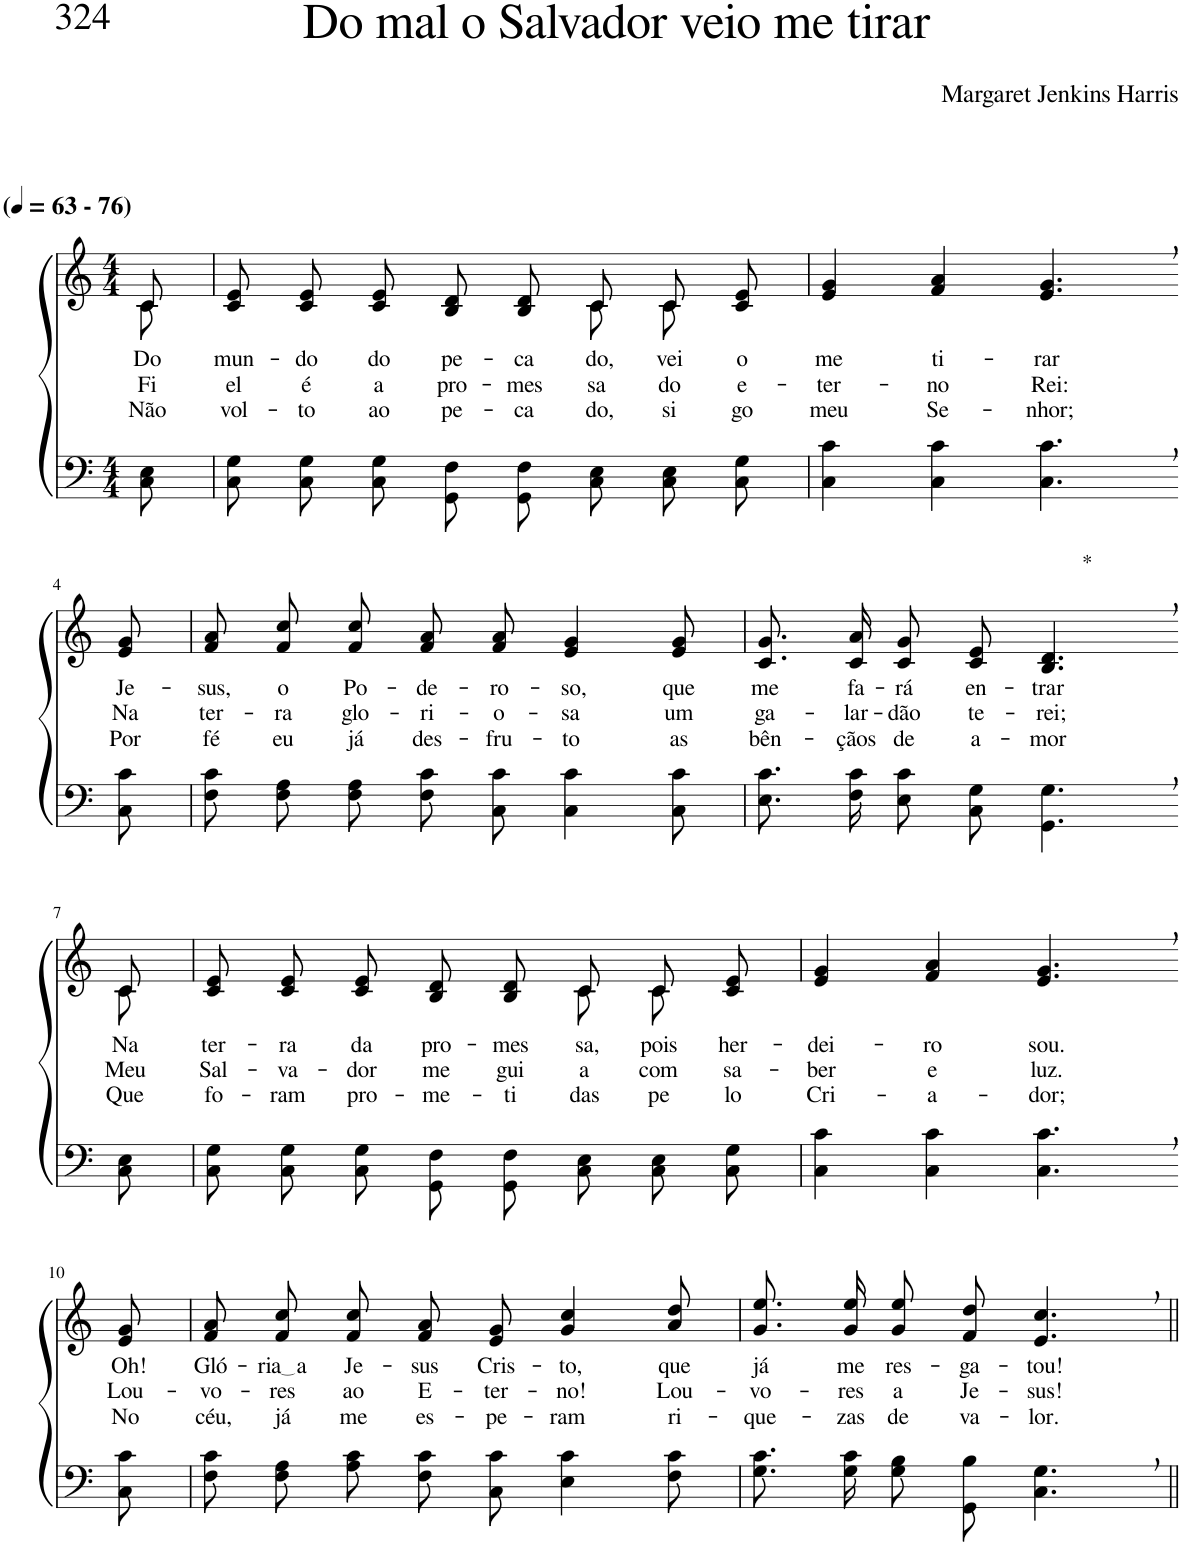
**kern	**kern	**text	**text	**text
*part2	*part1	*part1	*part1	*part1
*staff2	*staff1	*staff1	*staff1	*staff1
*I"Parte III e IV	*I"Parte I e II	*	*	*
*clefF4	*clefG2	*	*	*
*k[]	*k[]	*	*	*
*M4/4	*M4/4	*	*	*
*MM63	*MM63	*	*	*
=1	=1	=1	=1	=1
*	*^	*	*	*
!	!LO:TX:a:B:t=(	!	!	!	!
!	!LO:TX:a:B:t=- 76)	!	!	!	!
!	!	!	!LO:LY:b	!LO:LY:b	!LO:LY:b
8C\ 8E\	8c/	8c\	Do	Fi-	Não
=2	=2	=2	=2	=2	=2
!	!	!	!LO:LY:b	!LO:LY:b	!LO:LY:b
8C\ 8G\L	8c/ 8e/L	8ryy	mun-	-el	vol-
!	!	!	!LO:LY:b	!LO:LY:b	!LO:LY:b
*	*v	*v	*	*	*
8C\ 8G\J	8c/ 8e/J	-do	é	-to
!	!	!LO:LY:b	!LO:LY:b	!LO:LY:b
8C\ 8G\L	8c/ 8e/L	do	a	ao
!	!	!LO:LY:b	!LO:LY:b	!LO:LY:b
8GG\ 8F\J	8B/ 8d/J	pe-	pro-	pe-
!	!	!LO:LY:b	!LO:LY:b	!LO:LY:b
8GG/ 8F/L	8B/ 8d/L	-ca-	-mes-	-ca-
*	*^	*	*	*
!	!	!	!LO:LY:b	!LO:LY:b	!LO:LY:b
8C/ 8E/J	8c/J	8c\L	do,	-sa	-do,
!	!	!	!LO:LY:b	!LO:LY:b	!LO:LY:b
8C\ 8E\L	8c/L	8c\J	vei-	do	si-
!	!	!	!LO:LY:b	!LO:LY:b	!LO:LY:b
8C\ 8G\J	8c/ 8e/J	8ryy	-o	e-	go
=3	=3	=3	=3	=3	=3
!	!	!	!LO:LY:b	!LO:LY:b	!LO:LY:b
*	*v	*v	*	*	*
4C\ 4c\	4e/ 4g/	me	-ter-	meu
!	!	!LO:LY:b	!LO:LY:b	!LO:LY:b
4C\ 4c\	4f/ 4a/	ti-	-no	Se-
!	!	!LO:LY:b	!LO:LY:b	!LO:LY:b
4.C\, 4.c\,	4.e/, 4.g/,	-rar	Rei:	-nhor;
!!LO:LB:g=z
=4-	=4-	=4-	=4-	=4-
!	!	!LO:LY:b	!LO:LY:b	!LO:LY:b
8C\ 8c\	8e/ 8g/	Je-	Na	Por
=5	=5	=5	=5	=5
!	!	!LO:LY:b	!LO:LY:b	!LO:LY:b
8F\ 8c\L	8f/ 8a/L	-sus,	ter-	fé
!	!	!LO:LY:b	!LO:LY:b	!LO:LY:b
8F\ 8A\J	8f/ 8cc/J	o	-ra	eu
!	!	!LO:LY:b	!LO:LY:b	!LO:LY:b
8F\ 8A\L	8f/ 8cc/L	Po-	glo-	já
!	!	!LO:LY:b	!LO:LY:b	!LO:LY:b
8F\ 8c\J	8f/ 8a/J	-de-	-ri-	des-
!	!	!LO:LY:b	!LO:LY:b	!LO:LY:b
8C\ 8c\	8f/ 8a/	-ro-	-o-	-fru-
!	!	!LO:LY:b	!LO:LY:b	!LO:LY:b
4C\ 4c\	4e/ 4g/	-so,	-sa	-to
!	!	!LO:LY:b	!LO:LY:b	!LO:LY:b
8C\ 8c\	8e/ 8g/	que	um	as
=6	=6	=6	=6	=6
!	!	!LO:LY:b	!LO:LY:b	!LO:LY:b
8.E\ 8.c\L	8.c/ 8.g/L	me	ga-	bên-
!	!	!LO:LY:b	!LO:LY:b	!LO:LY:b
16F\ 16c\Jk	16c/ 16a/Jk	fa-	-lar-	-çãos
!	!	!LO:LY:b	!LO:LY:b	!LO:LY:b
8E\ 8c\L	8c/ 8g/L	-rá	-dão	de
!	!	!LO:LY:b	!LO:LY:b	!LO:LY:b
8C\ 8G\J	8c/ 8e/J	en-	te-	a-
!	!LO:TX:a:t=*	!	!	!
!	!	!LO:LY:b	!LO:LY:b	!LO:LY:b
4.GG\, 4.G\,	4.B/, 4.d/,	-trar	-rei;	-mor
!!LO:LB:g=z
=7-	=7-	=7-	=7-	=7-
*	*^	*	*	*
!	!	!	!LO:LY:b	!LO:LY:b	!LO:LY:b
8C\ 8E\	8c/	8c\	Na	Meu	-Que
=8	=8	=8	=8	=8	=8
!	!	!	!LO:LY:b	!LO:LY:b	!LO:LY:b
8C\ 8G\L	8c/ 8e/L	8ryy	ter-	Sal-	fo-
!	!	!	!LO:LY:b	!LO:LY:b	!LO:LY:b
*	*v	*v	*	*	*
8C\ 8G\J	8c/ 8e/J	-ra	-va-	-ram
!	!	!LO:LY:b	!LO:LY:b	!LO:LY:b
8C\ 8G\L	8c/ 8e/L	da	-dor	pro-
!	!	!LO:LY:b	!LO:LY:b	!LO:LY:b
8GG\ 8F\J	8B/ 8d/J	pro-	me	-me-
!	!	!LO:LY:b	!LO:LY:b	!LO:LY:b
8GG/ 8F/L	8B/ 8d/L	-mes-	gui-	-ti-
*	*^	*	*	*
!	!	!	!LO:LY:b	!LO:LY:b	!LO:LY:b
8C/ 8E/J	8c/J	8c\L	-sa,	-a	-das
!	!	!	!LO:LY:b	!LO:LY:b	!LO:LY:b
8C\ 8E\L	8c/L	8c\J	pois	com	pe-
!	!	!	!LO:LY:b	!LO:LY:b	!LO:LY:b
8C\ 8G\J	8c/ 8e/J	8ryy	her-	sa-	-lo
=9	=9	=9	=9	=9	=9
!	!	!	!LO:LY:b	!LO:LY:b	!LO:LY:b
*	*v	*v	*	*	*
4C\ 4c\	4e/ 4g/	-dei-	-ber	Cri-
!	!	!LO:LY:b	!LO:LY:b	!LO:LY:b
4C\ 4c\	4f/ 4a/	-ro	e	-a-
!	!	!LO:LY:b	!LO:LY:b	!LO:LY:b
4.C\, 4.c\,	4.e/, 4.g/,	sou.	luz.	-dor;
!!LO:LB:g=z
=10-	=10-	=10-	=10-	=10-
!	!	!LO:LY:b	!LO:LY:b	!LO:LY:b
8C\ 8c\	8e/ 8g/	Oh!	Lou-	No
=11	=11	=11	=11	=11
!	!	!LO:LY:b	!LO:LY:b	!LO:LY:b
8F\ 8c\L	8f/ 8a/L	Gló-	-vo-	céu,
!	!	!LO:LY:b	!LO:LY:b	!LO:LY:b
8F\ 8A\J	8f/ 8cc/J	ria a	-res	já
!	!	!LO:LY:b	!LO:LY:b	!LO:LY:b
8A\ 8c\L	8f/ 8cc/L	Je-	ao	me
!	!	!LO:LY:b	!LO:LY:b	!LO:LY:b
8F\ 8c\J	8f/ 8a/J	-sus	E-	es-
!	!	!LO:LY:b	!LO:LY:b	!LO:LY:b
8C\ 8c\	8e/ 8g/	Cris-	-ter-	-pe-
!	!	!LO:LY:b	!LO:LY:b	!LO:LY:b
4E\ 4c\	4g/ 4cc/	-to,	-no!	-ram
!	!	!LO:LY:b	!LO:LY:b	!LO:LY:b
8F\ 8c\	8a/ 8dd/	que	Lou-	ri-
=12	=12	=12	=12	=12
!	!	!LO:LY:b	!LO:LY:b	!LO:LY:b
8.G\ 8.c\L	8.g\ 8.ee\L	já	-vo-	-que-
!	!	!LO:LY:b	!LO:LY:b	!LO:LY:b
16G\ 16c\Jk	16g\ 16ee\Jk	me	-res	-zas
!	!	!LO:LY:b	!LO:LY:b	!LO:LY:b
8G\ 8B\L	8g\ 8ee\L	res-	a	de
!	!	!LO:LY:b	!LO:LY:b	!LO:LY:b
8GG\ 8B\J	8f\ 8dd\J	-ga-	Je-	va-
!	!	!LO:LY:b	!LO:LY:b	!LO:LY:b
4.C\, 4.G\,	4.e/, 4.cc/,	-tou!	-sus!	-lor.
=||	=||	=||	=||	=||
*-	*-	*-	*-	*-
